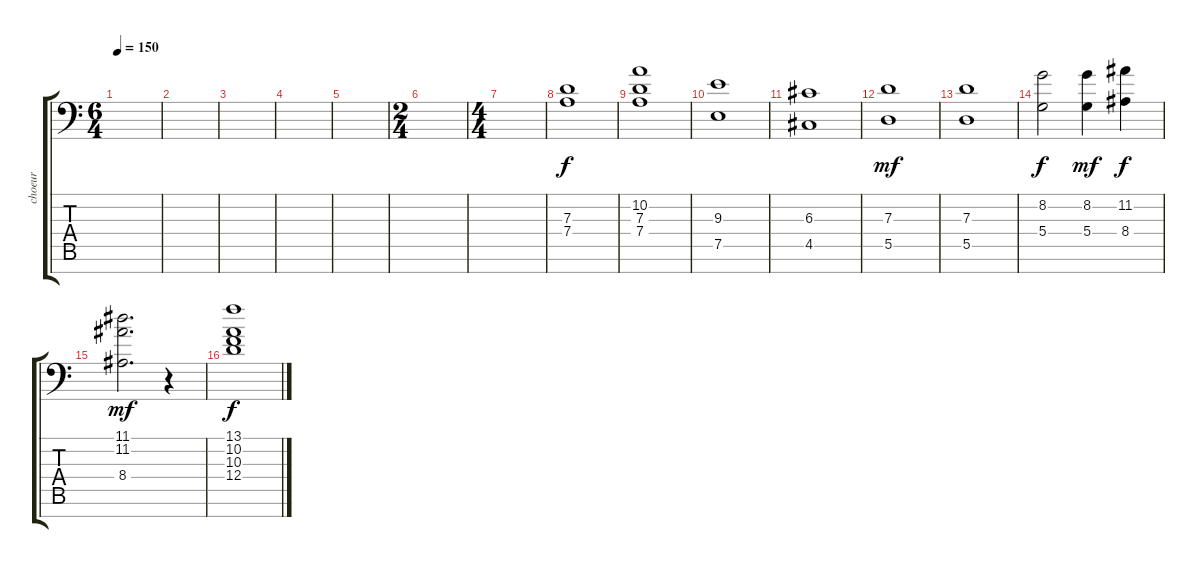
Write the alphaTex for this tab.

\track ("choeur" "choeur") {instrument choiraahs}
\staff {score tabs}
\tuning (E4 B3 G3 D3 A2 E2 C-1) {hide}
\ts (6 4)
\tempo 150
\clef f4
\ks c
|
|
|
|
|
\ts (2 4)
|
\ts (4 4)
|
(7.3 7.4).1 |
(10.2 7.3 7.4).1 |
(9.3 7.5).1{dy f} |
(6.3 4.5).1 |
(7.3 5.5).1{dy mf} |
(7.3 5.5).1 |
(8.2 5.4).2{dy f} (8.2 5.4).4{dy mf} (11.2 8.4).4{dy f} |
(11.1 11.2 8.4).2{d dy mf} r.4 |
(13.1 10.2 10.3 12.4).1{dy f}
